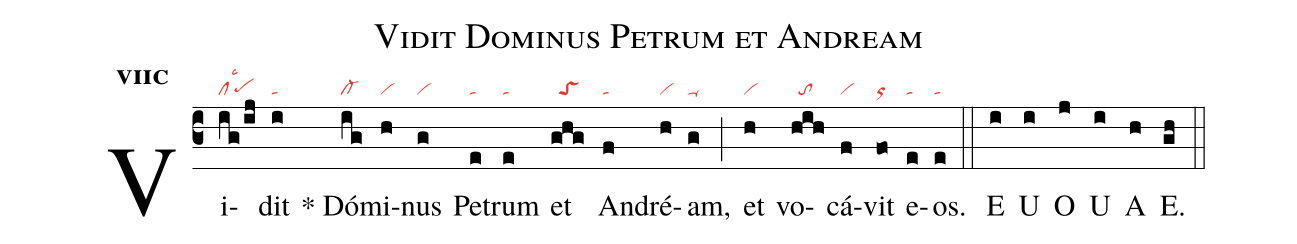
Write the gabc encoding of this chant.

name:Vidit Dominus Petrum et Andream;
office-part:an;
mode:7c;
nabc-lines:1;
%%
initial-style: 1;
name: Vidit Dominus Petrum et Andream;
mode:7;
office-part: Antiphona;
annotation: Ant.;
annotation: vii a;
nabc-lines:1;
%%
(c3) Vi(ig/ij|cllsc3`pehg)dit(i|ta) <sp>*</sp> Dó(ig|cl-)mi(h|vi)nus(g|vi) Pe(e|ta)trum(e|ta) et(ghg|//toS) An(f|ta)dré(h|vi)am,(g|ta-) (;) et(h|vi) vo(hih|//to)cá(f|vi)vit(fo|or) e(e|ta)os.(e|ta) (::)<eu> E(i) U(i) O(j) U(i) A(h) E.(gh) </eu>(::)
